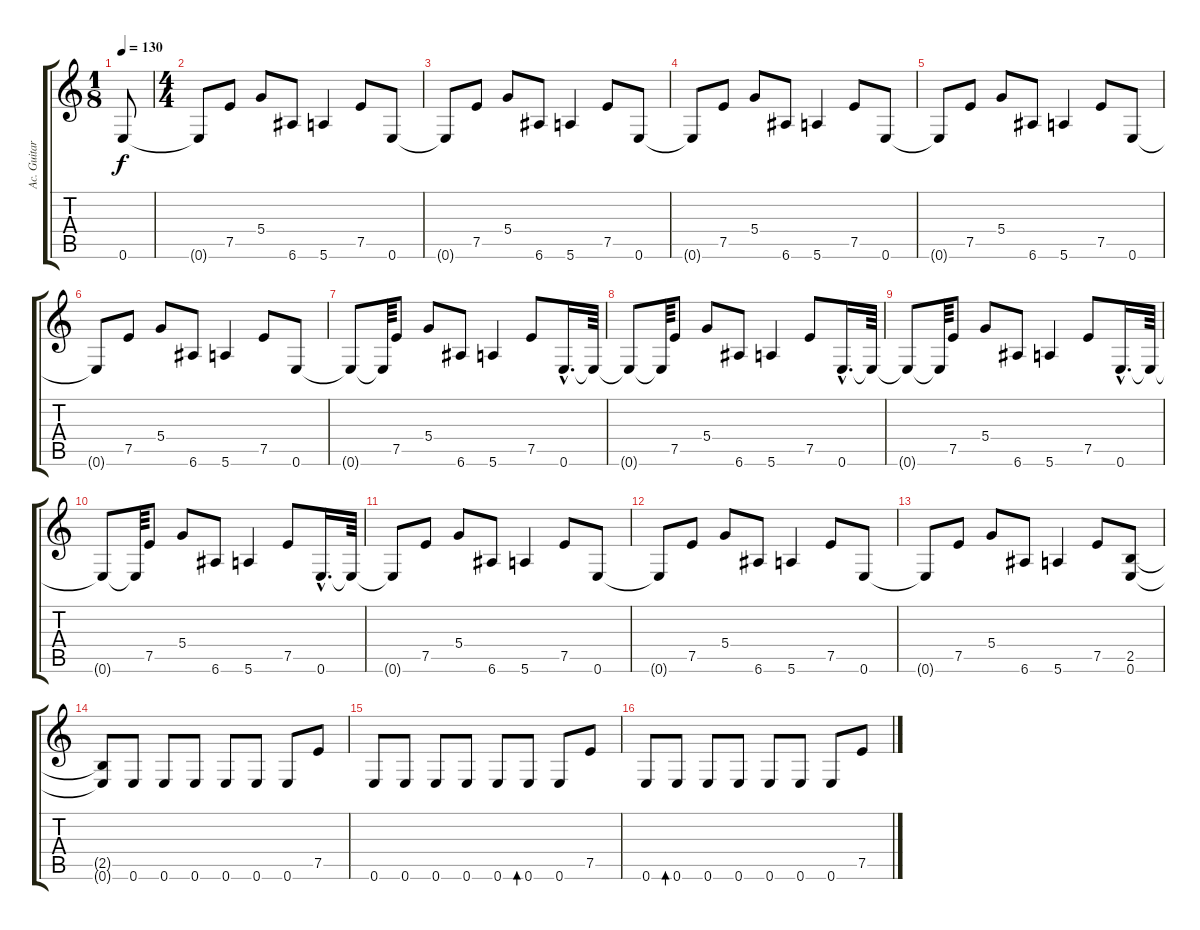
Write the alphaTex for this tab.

\track ("Ac. Guitar" "Ac. Guitar") {instrument acousticguitarsteel}
\staff {score tabs}
\tuning (E4 B3 G3 D3 A2 E2) {hide}
\ts (1 8)
\tempo 130
\clef g2
\ks c
0.6.8{dy f instrument acousticguitarsteel} |
\ts (4 4)
0.6{t}.8 7.5.8 5.4.8 6.6.8 5.6.4 7.5.8 0.6.8 |
0.6{t}.8 7.5.8 5.4.8 6.6.8 5.6.4 7.5.8 0.6.8 |
0.6{t}.8 7.5.8 5.4.8 6.6.8 5.6.4 7.5.8 0.6.8 |
0.6{t}.8 7.5.8 5.4.8 6.6.8 5.6.4 7.5.8 0.6.8 |
0.6{t}.8 7.5.8 5.4.8 6.6.8 5.6.4 7.5.8 0.6.8 |
0.6{t}.8 0.6{t}.64 7.5.8 5.4.8 6.6.8 5.6.4 7.5.8 0.6{hac}.16{d} 0.6{t}.64 |
0.6{t}.8 0.6{t}.64 7.5.8 5.4.8 6.6.8 5.6.4 7.5.8 0.6{hac}.16{d} 0.6{t}.64 |
0.6{t}.8 0.6{t}.64 7.5.8 5.4.8 6.6.8 5.6.4 7.5.8 0.6{hac}.16{d} 0.6{t}.64 |
0.6{t}.8 0.6{t}.64 7.5.8 5.4.8 6.6.8 5.6.4 7.5.8 0.6{hac}.16{d} 0.6{t}.64 |
0.6{t}.8 7.5.8 5.4.8 6.6.8 5.6.4 7.5.8 0.6.8 |
0.6{t}.8 7.5.8 5.4.8 6.6.8 5.6.4 7.5.8 0.6.8 |
0.6{t}.8 7.5.8 5.4.8 6.6.8 5.6.4 7.5.8 (2.5 0.6).8 |
(2.5{t} 0.6{t}).8 0.6.8 0.6.8 0.6.8 0.6.8 0.6.8 0.6.8 7.5.8 |
0.6.8 0.6.8 0.6.8 0.6.8 0.6.8 0.6.8{bd 240} 0.6.8 7.5.8 |
0.6.8 0.6.8{bd 240} 0.6.8 0.6.8 0.6.8 0.6.8 0.6.8 7.5.8
